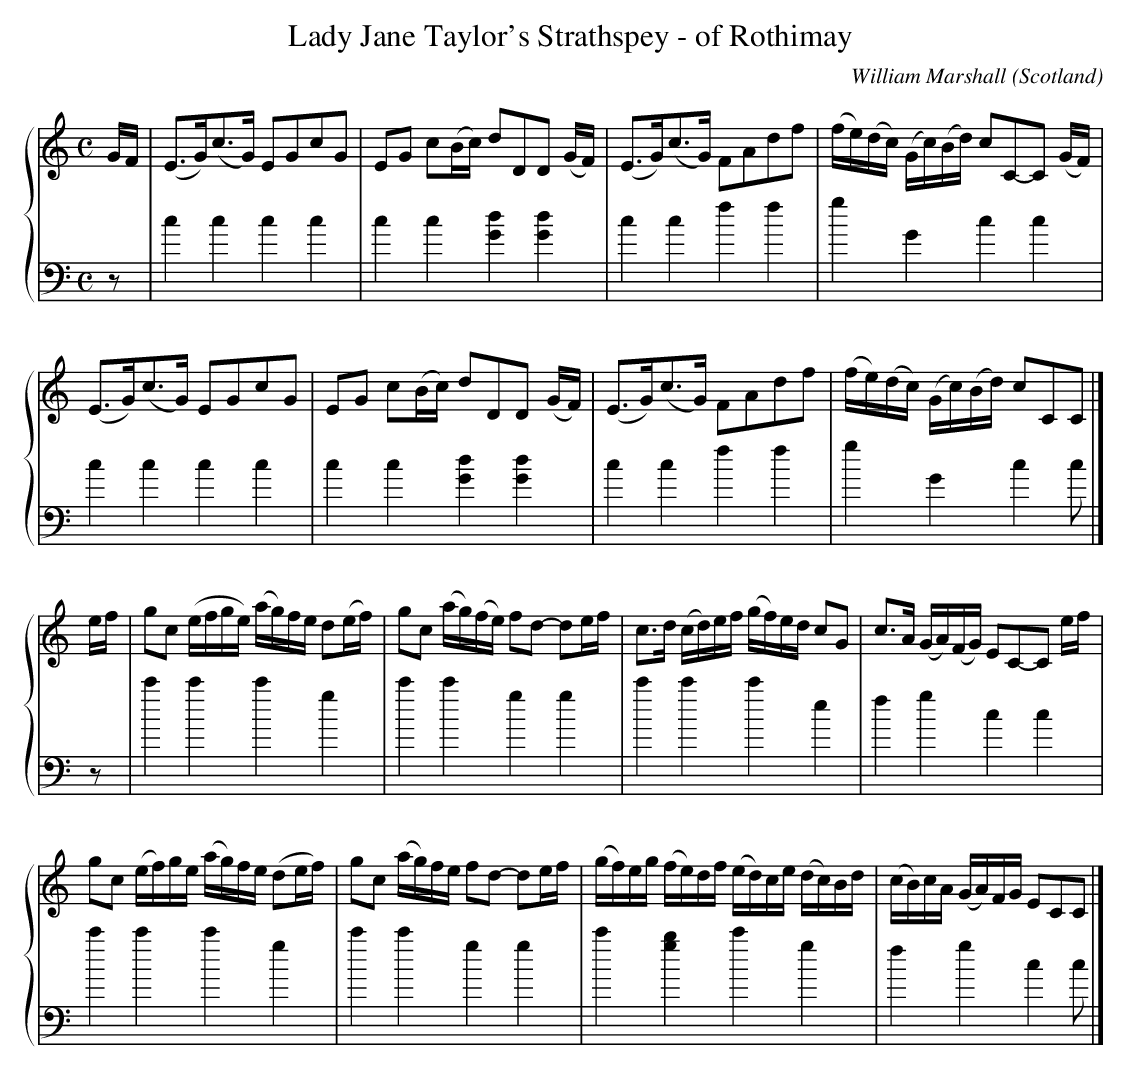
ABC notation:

X:1
T:Lady Jane Taylor's Strathspey - of Rothimay
C:William Marshall
L:1/8
M:C
O:Scotland
K:C
%%staves {1 2}
V:1
G/F/ | \
(E>G)(c>G) EGcG | EG c(B/c/) dDD (G/F/) | \
(E>G)(c>G) FAdf | (f/e/)(d/c/) (G/c/)(B/d/) cC-C (G/F/) |
(E>G)(c>G) EGcG | EG c(B/c/) dDD (G/F/) | \
(E>G)(c>G) FAdf | (f/e/)(d/c/) (G/c/)(B/d/) cCC |]
e/f/  | \
gc (e/f/g/e/) (a/g/)f/e/ d(e/f/) | gc (a/g/)(f/e/) fd- de/f/ | \
c>d (c/d/)e/f/ (g/f/)e/d/ cG | c>A (G/A/)(F/G/) EC-C e/f/ |
gc (e/f/)g/e/ (a/g/)f/e/ (de/f/) | gc (a/g/)f/e/ fd- de/f/ | \
(g/f/)e/g/ (f/e/)d/f/ (e/d/)c/e/ (d/c/)B/d/ | (c/B/)c/A/ (G/A/)F/G/ ECC  |]
V:2 clef=bass
L:1/4
z/ | cccc | cc[Gd][Gd] | ccff | gGcc | cccc | cc[Gd][Gd] | ccff | gGcc/ |] \
z/ | c'c'c'g | c'c'gg | c'c'c'e | fgcc | c'c'c'g | c'c'gg | c'[gb]c'g | fg cc/ |]
